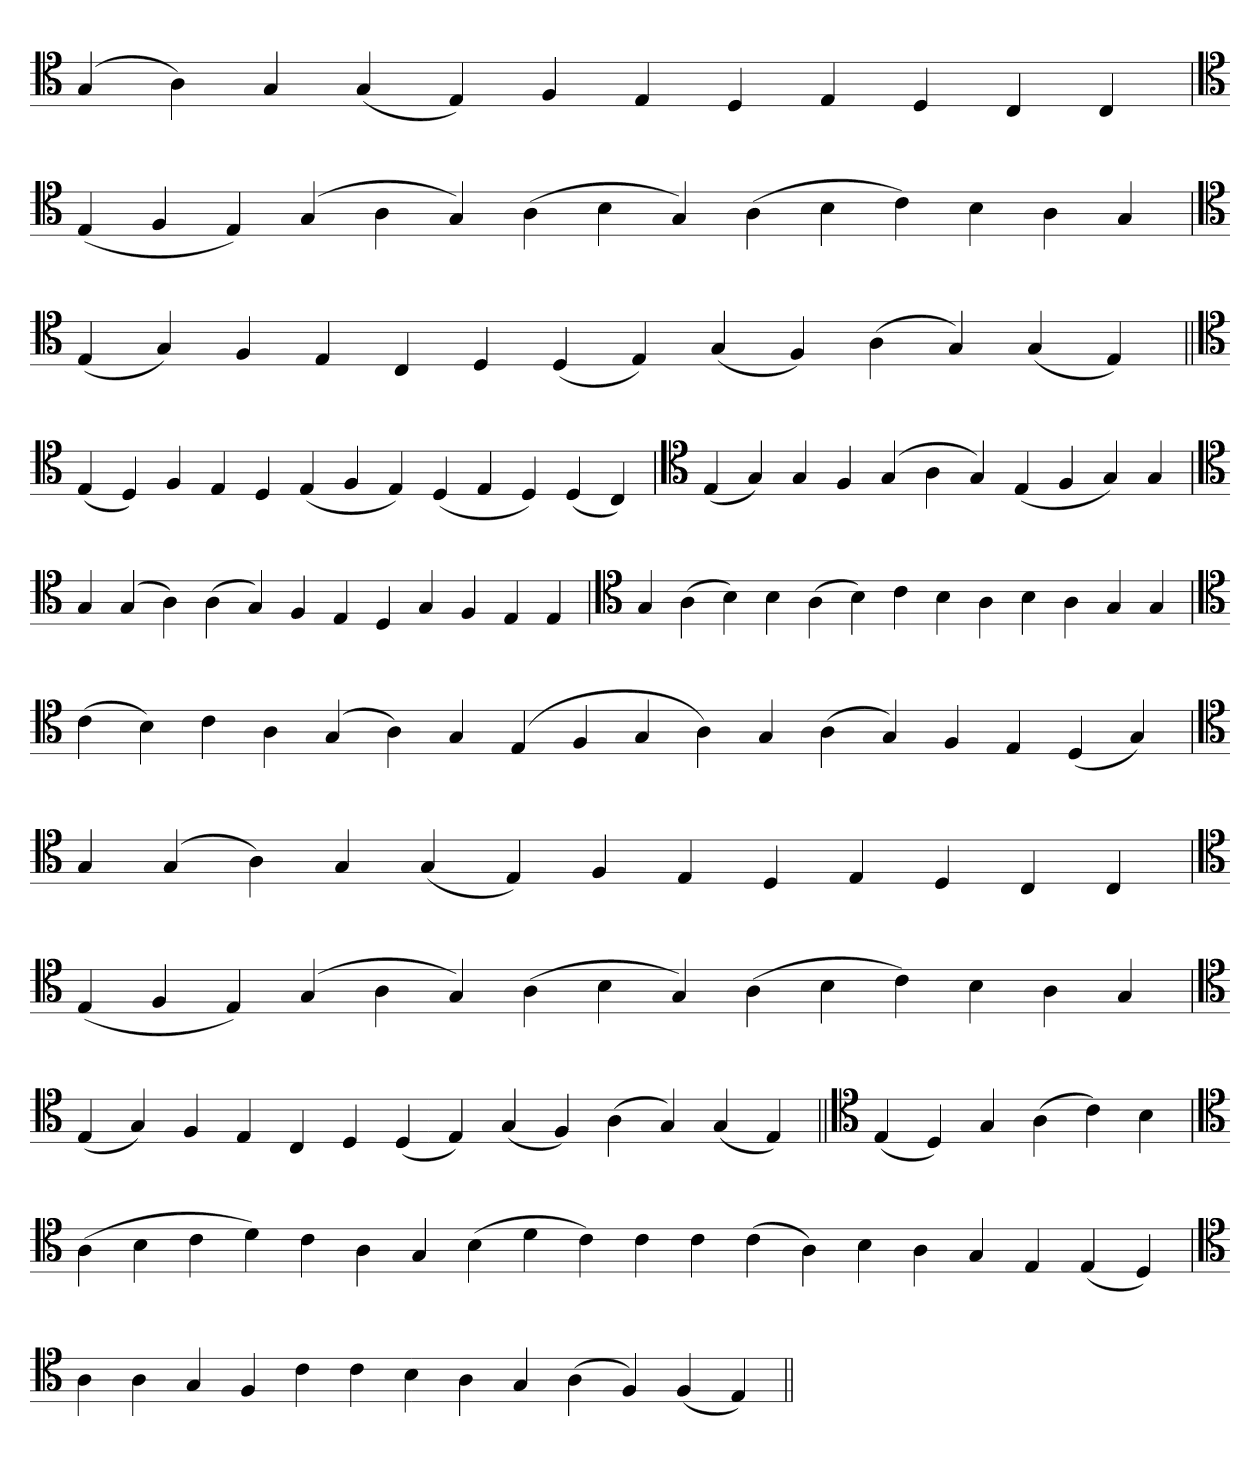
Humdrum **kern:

**kern
*part1
*staff1
*clefC4
=
(4G
4A)
4G
(4G
4E)
4F
4E
4D
4E
4D
4C
4C
='
*clefC4
(4E
4F
4E)
(4G
4A
4G)
(4A
4B
4G)
(4A
4B
4c)
4B
4A
4G
=`
*clefC4
(4E
4G)
4F
4E
4C
4D
(4D
4E)
(4G
4F)
(4A
4G)
(4G
4E)
=||
*clefC4
(4E
4D)
4F
4E
4D
(4E
4F
4E)
(4D
4E
4D)
(4D
4C)
=`
*clefC4
(4E
4G)
4G
4F
(4G
4A
4G)
(4E
4F
4G)
4G
=
*clefC4
4G
(4G
4A)
(4A
4G)
4F
4E
4D
4G
4F
4E
4E
='
*clefC4
4G
(4A
4B)
4B
(4A
4B)
4c
4B
4A
4B
4A
4G
4G
=
*clefC4
(4c
4B)
4c
4A
(4G
4A)
4G
(4E
4F
4G
4A)
4G
(4A
4G)
4F
4E
(4D
4G)
='
*clefC4
4G
(4G
4A)
4G
(4G
4E)
4F
4E
4D
4E
4D
4C
4C
='
*clefC4
(4E
4F
4E)
(4G
4A
4G)
(4A
4B
4G)
(4A
4B
4c)
4B
4A
4G
=`
*clefC4
(4E
4G)
4F
4E
4C
4D
(4D
4E)
(4G
4F)
(4A
4G)
(4G
4E)
=||
*clefC4
(4E
4D)
4G
(4A
4c)
4B
='
*clefC4
(4A
4B
4c
4d)
4c
4A
4G
(4B
4d
4c)
4c
4c
(4c
4A)
4B
4A
4G
4E
(4E
4D)
=`
*clefC4
4A
4A
4G
4F
4c
4c
4B
4A
4G
(4A
4F)
(4F
4E)
=||
*-
